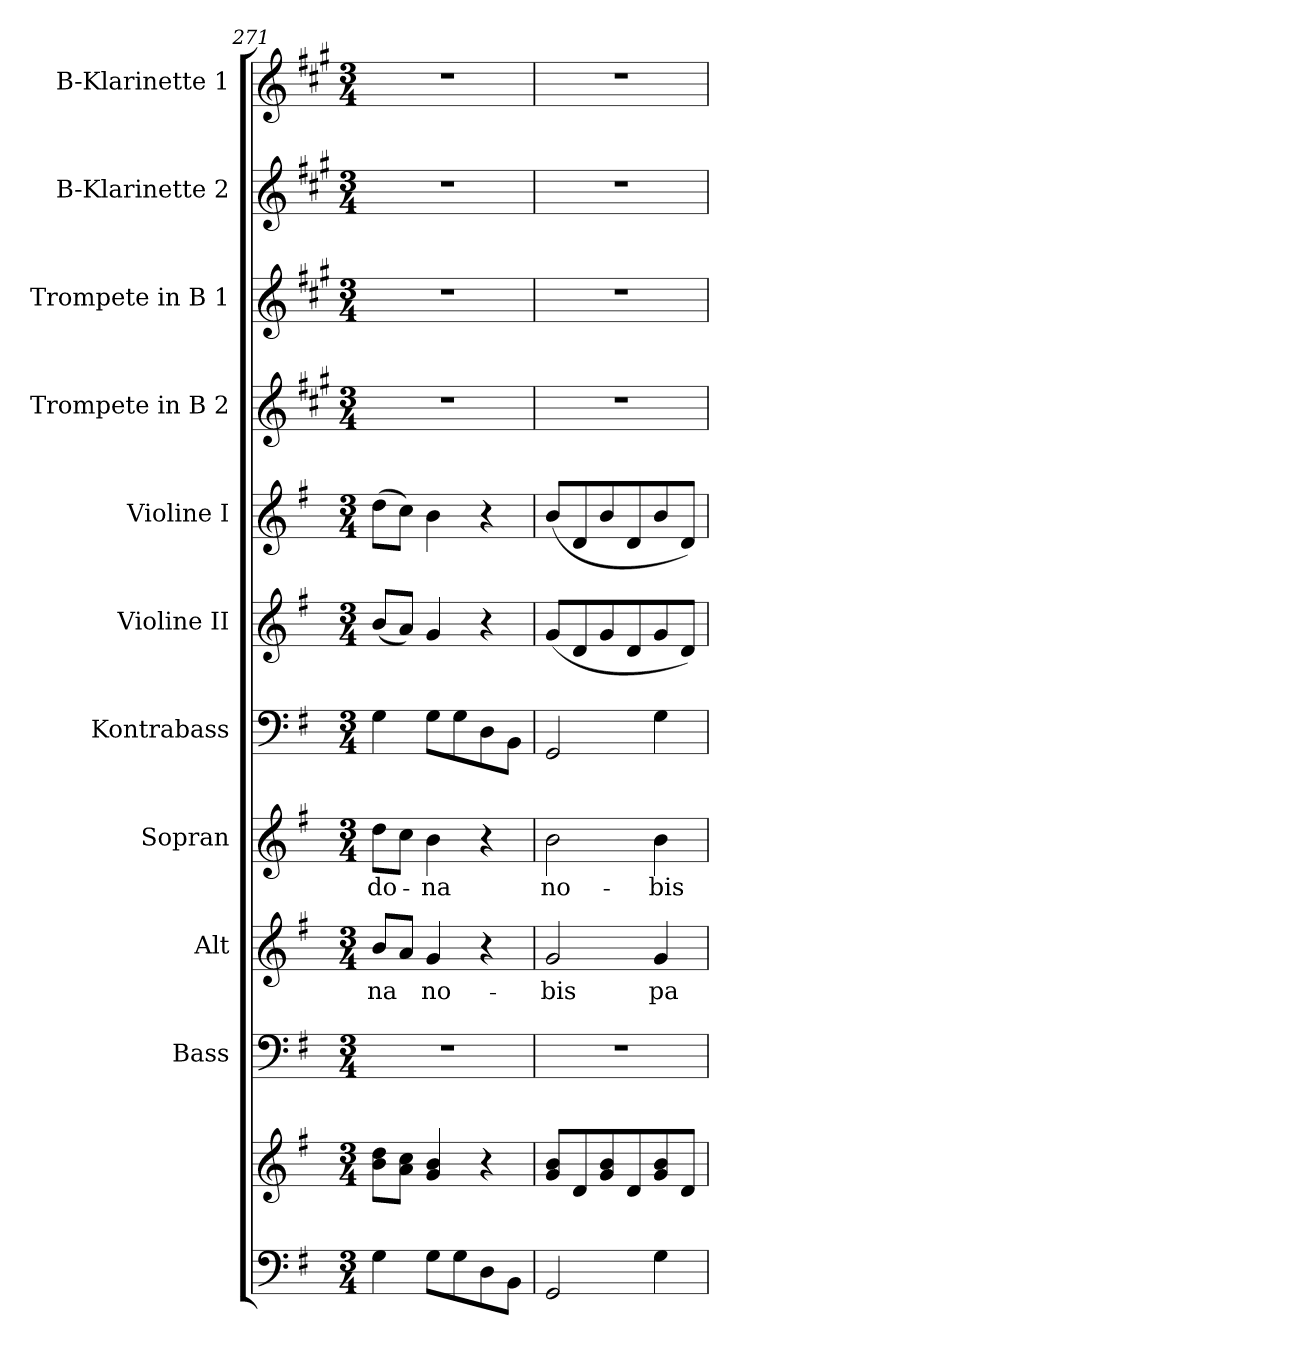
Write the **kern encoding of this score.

**kern	**kern	**kern	**kern	**text	**kern	**text	**kern	**kern	**kern	**kern	**kern	**kern	**kern
*part11	*part11	*part10	*part9	*part9	*part8	*part8	*part7	*part6	*part5	*part4	*part3	*part2	*part1
*staff12	*staff11	*staff10	*staff9	*staff9	*staff8	*staff8	*staff7	*staff6	*staff5	*staff4	*staff3	*staff2	*staff1
*	*	*I"Bass	*I"Alt	*	*I"Sopran	*	*I"Kontrabass	*I"Violine II	*I"Violine I	*I"Trompete in B 2	*I"Trompete in B 1	*I"B-Klarinette 2	*I"B-Klarinette 1
*	*	*I'B.	*I'A.	*	*I'S.	*	*I'Kb.	*I'Vl. II	*I'Vl. I	*I'Tr. 2	*I'Tr. 1	*I'B Kl. 2	*I'B Kl. 1
*clefF4	*clefG2	*clefF4	*clefG2	*	*clefG2	*	*clefF4	*clefG2	*clefG2	*clefG2	*clefG2	*clefG2	*clefG2
*	*	*	*	*	*	*	*ITrd7c12	*	*	*ITrd1c2	*ITrd1c2	*ITrd1c2	*ITrd1c2
*k[f#]	*k[f#]	*k[f#]	*k[f#]	*	*k[f#]	*	*k[f#]	*k[f#]	*k[f#]	*k[f#]	*k[f#]	*k[f#]	*k[f#]
*G:	*G:	*G:	*G:	*	*G:	*	*G:	*G:	*G:	*G:	*G:	*G:	*G:
*M3/4	*M3/4	*M3/4	*M3/4	*	*M3/4	*	*M3/4	*M3/4	*M3/4	*M3/4	*M3/4	*M3/4	*M3/4
=271	=271	=271	=271	=271	=271	=271	=271	=271	=271	=271	=271	=271	=271
!	!	!	!	!LO:LY:b	!	!LO:LY:b	!	!	!	!	!	!	!
4G\	8b\ 8dd\L	2.r	8b/L	-na	8dd\L	do-	4GG\	(<8b/L	(>8dd\L	2.r	2.r	2.r	2.r
.	8a\ 8cc\J	.	8a/J	.	8cc\J	.	.	8a/J)	8cc\J)	.	.	.	.
!	!	!	!	!LO:LY:b	!	!LO:LY:b	!	!	!	!	!	!	!
8G\L	4g/ 4b/	.	4g/	no-	4b\	-na	8GG\L	4g/	4b\	.	.	.	.
8G\	.	.	.	.	.	.	8GG\	.	.	.	.	.	.
8D\	4r	.	4r	.	4r	.	8DD\	4r	4r	.	.	.	.
8BB\J	.	.	.	.	.	.	8BBB\J	.	.	.	.	.	.
=272	=272	=272	=272	=272	=272	=272	=272	=272	=272	=272	=272	=272	=272
!	!	!	!	!LO:LY:b	!	!LO:LY:b	!	!	!	!	!	!	!
2GG/	8g/ 8b/L	2.r	2g/	-bis	2b\	no-	2GGG/	(<8g/L	(<8b/L	2.r	2.r	2.r	2.r
.	8d/	.	.	.	.	.	.	8d/	8d/	.	.	.	.
.	8g/ 8b/	.	.	.	.	.	.	8g/	8b/	.	.	.	.
.	8d/	.	.	.	.	.	.	8d/	8d/	.	.	.	.
!	!	!	!	!LO:LY:b	!	!LO:LY:b	!	!	!	!	!	!	!
4G\	8g/ 8b/	.	4g/	pa-	4b\	-bis	4GG\	8g/	8b/	.	.	.	.
.	8d/J	.	.	.	.	.	.	8d/J)	8d/J)	.	.	.	.
=	=	=	=	=	=	=	=	=	=	=	=	=	=
*-	*-	*-	*-	*-	*-	*-	*-	*-	*-	*-	*-	*-	*-
